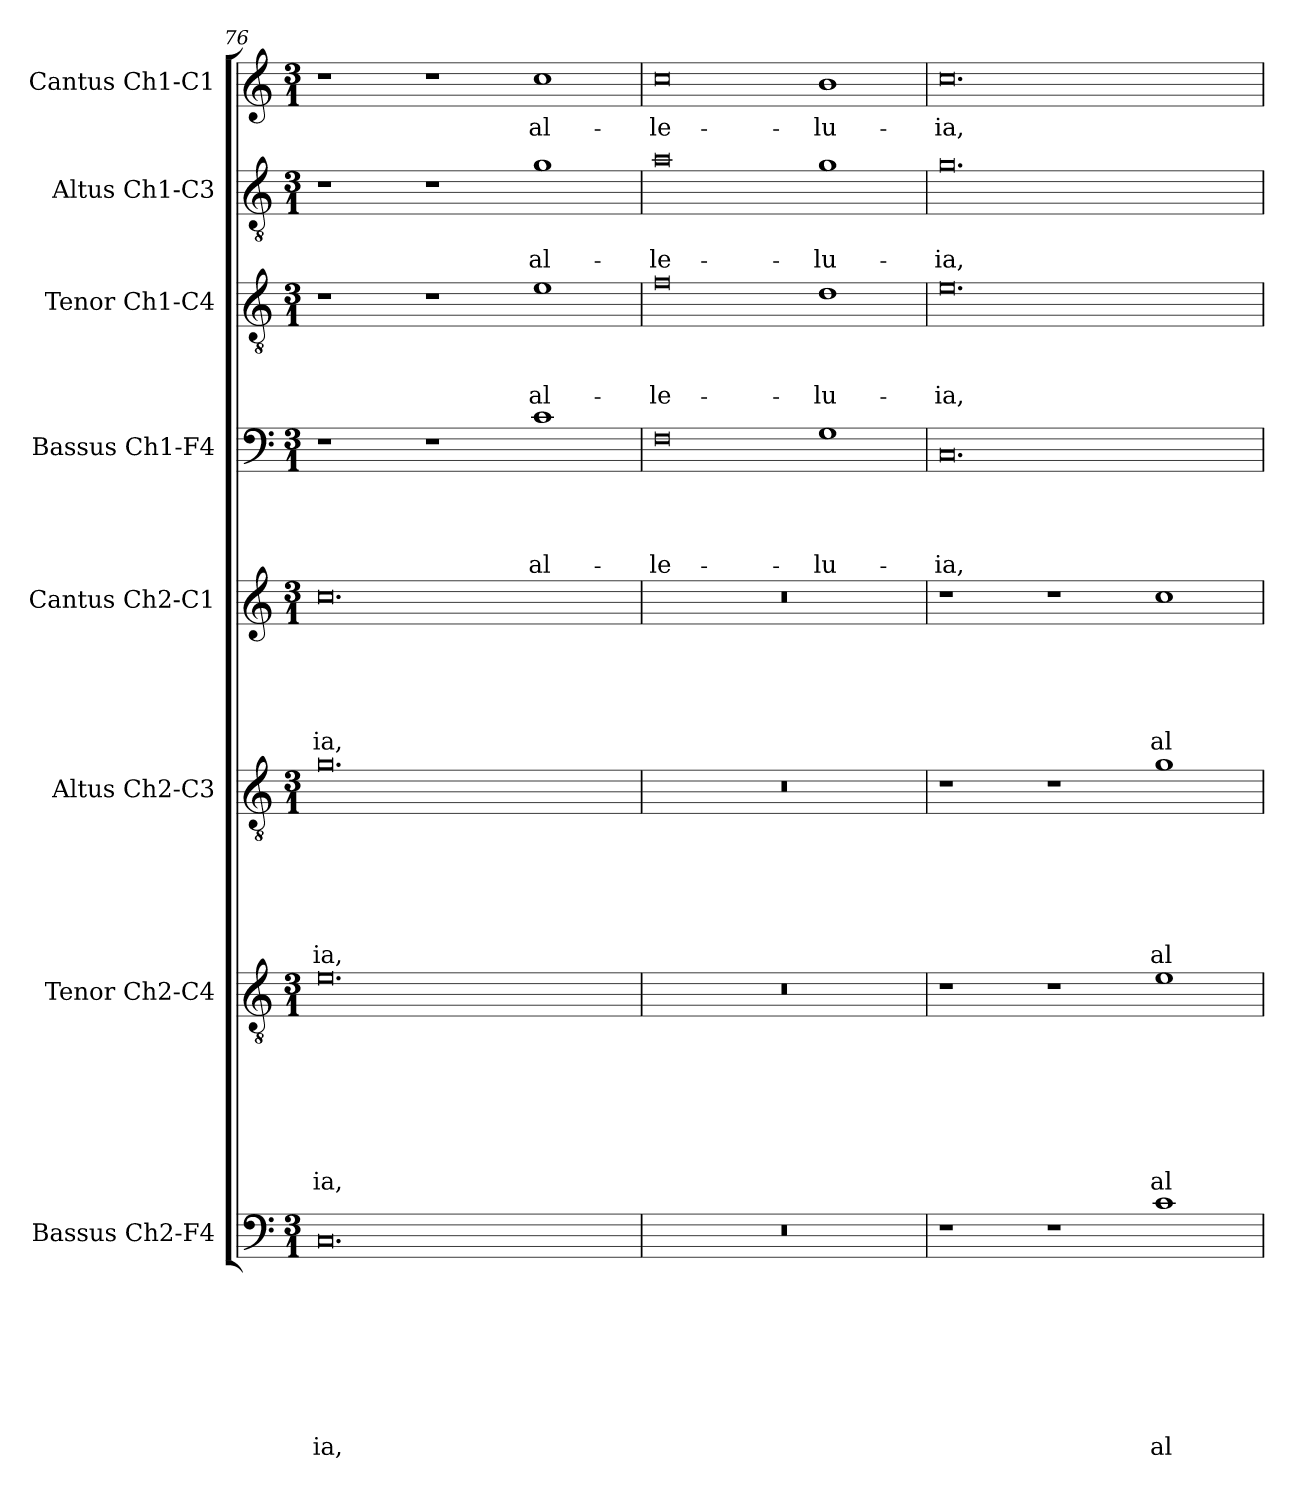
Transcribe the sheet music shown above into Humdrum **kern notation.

**kern	**text	**text	**text	**text	**text	**text	**text	**text	**kern	**text	**text	**text	**text	**text	**text	**text	**kern	**text	**text	**text	**text	**text	**text	**kern	**text	**text	**text	**text	**text	**kern	**text	**text	**text	**text	**kern	**text	**text	**text	**kern	**text	**text	**kern	**text
*part8	*part8	*part8	*part8	*part8	*part8	*part8	*part8	*part8	*part7	*part7	*part7	*part7	*part7	*part7	*part7	*part7	*part6	*part6	*part6	*part6	*part6	*part6	*part6	*part5	*part5	*part5	*part5	*part5	*part5	*part4	*part4	*part4	*part4	*part4	*part3	*part3	*part3	*part3	*part2	*part2	*part2	*part1	*part1
*staff8	*staff8	*staff8	*staff8	*staff8	*staff8	*staff8	*staff8	*staff8	*staff7	*staff7	*staff7	*staff7	*staff7	*staff7	*staff7	*staff7	*staff6	*staff6	*staff6	*staff6	*staff6	*staff6	*staff6	*staff5	*staff5	*staff5	*staff5	*staff5	*staff5	*staff4	*staff4	*staff4	*staff4	*staff4	*staff3	*staff3	*staff3	*staff3	*staff2	*staff2	*staff2	*staff1	*staff1
*I"Bassus Ch2-F4	*	*	*	*	*	*	*	*	*I"Tenor Ch2-C4	*	*	*	*	*	*	*	*I"Altus Ch2-C3	*	*	*	*	*	*	*I"Cantus Ch2-C1	*	*	*	*	*	*I"Bassus Ch1-F4	*	*	*	*	*I"Tenor Ch1-C4	*	*	*	*I"Altus Ch1-C3	*	*	*I"Cantus Ch1-C1	*
*I'B2	*	*	*	*	*	*	*	*	*I'T2	*	*	*	*	*	*	*	*I'A2	*	*	*	*	*	*	*I'C2	*	*	*	*	*	*I'B	*	*	*	*	*I'T	*	*	*	*I'A	*	*	*I'C	*
!!LO:LB:g=z
*clefF4	*	*	*	*	*	*	*	*	*clefGv2	*	*	*	*	*	*	*	*clefGv2	*	*	*	*	*	*	*clefG2	*	*	*	*	*	*clefF4	*	*	*	*	*clefGv2	*	*	*	*clefGv2	*	*	*clefG2	*
*k[]	*	*	*	*	*	*	*	*	*k[]	*	*	*	*	*	*	*	*k[]	*	*	*	*	*	*	*k[]	*	*	*	*	*	*k[]	*	*	*	*	*k[]	*	*	*	*k[]	*	*	*k[]	*
*C:	*	*	*	*	*	*	*	*	*C:	*	*	*	*	*	*	*	*C:	*	*	*	*	*	*	*C:	*	*	*	*	*	*C:	*	*	*	*	*C:	*	*	*	*C:	*	*	*C:	*
*M3/1	*	*	*	*	*	*	*	*	*M3/1	*	*	*	*	*	*	*	*M3/1	*	*	*	*	*	*	*M3/1	*	*	*	*	*	*M3/1	*	*	*	*	*M3/1	*	*	*	*M3/1	*	*	*M3/1	*
=76	=76	=76	=76	=76	=76	=76	=76	=76	=76	=76	=76	=76	=76	=76	=76	=76	=76	=76	=76	=76	=76	=76	=76	=76	=76	=76	=76	=76	=76	=76	=76	=76	=76	=76	=76	=76	=76	=76	=76	=76	=76	=76	=76
!	!	!	!	!	!	!	!	!LO:LY:b	!	!	!	!	!	!	!	!LO:LY:b	!	!	!	!	!	!	!LO:LY:b	!	!	!	!	!	!LO:LY:b	!	!	!	!	!	!	!	!	!	!	!	!	!	!
0.C	.	.	.	.	.	.	.	-ia,	0.e	.	.	.	.	.	.	-ia,	0.g	.	.	.	.	.	-ia,	0.cc	.	.	.	.	-ia,	1r	.	.	.	.	1r	.	.	.	1r	.	.	1r	.
.	.	.	.	.	.	.	.	.	.	.	.	.	.	.	.	.	.	.	.	.	.	.	.	.	.	.	.	.	.	1r	.	.	.	.	1r	.	.	.	1r	.	.	1r	.
!	!	!	!	!	!	!	!	!	!	!	!	!	!	!	!	!	!	!	!	!	!	!	!	!	!	!	!	!	!	!	!	!	!	!LO:LY:b	!	!	!	!LO:LY:b	!	!	!LO:LY:b	!	!LO:LY:b
.	.	.	.	.	.	.	.	.	.	.	.	.	.	.	.	.	.	.	.	.	.	.	.	.	.	.	.	.	.	1c	.	.	.	al-	1e	.	.	al-	1g	.	al-	1cc	al-
=77	=77	=77	=77	=77	=77	=77	=77	=77	=77	=77	=77	=77	=77	=77	=77	=77	=77	=77	=77	=77	=77	=77	=77	=77	=77	=77	=77	=77	=77	=77	=77	=77	=77	=77	=77	=77	=77	=77	=77	=77	=77	=77	=77
!	!	!	!	!	!	!	!	!	!	!	!	!	!	!	!	!	!	!	!	!	!	!	!	!	!	!	!	!	!	!	!	!	!	!LO:LY:b	!	!	!	!LO:LY:b	!	!	!LO:LY:b	!	!LO:LY:b
0.r	.	.	.	.	.	.	.	.	0.r	.	.	.	.	.	.	.	0.r	.	.	.	.	.	.	0.r	.	.	.	.	.	0F	.	.	.	-le-	0f	.	.	-le-	0a	.	-le-	0cc	-le-
!	!	!	!	!	!	!	!	!	!	!	!	!	!	!	!	!	!	!	!	!	!	!	!	!	!	!	!	!	!	!	!	!	!	!LO:LY:b	!	!	!	!LO:LY:b	!	!	!LO:LY:b	!	!LO:LY:b
.	.	.	.	.	.	.	.	.	.	.	.	.	.	.	.	.	.	.	.	.	.	.	.	.	.	.	.	.	.	1G	.	.	.	-lu-	1d	.	.	-lu-	1g	.	-lu-	1b	-lu-
=78	=78	=78	=78	=78	=78	=78	=78	=78	=78	=78	=78	=78	=78	=78	=78	=78	=78	=78	=78	=78	=78	=78	=78	=78	=78	=78	=78	=78	=78	=78	=78	=78	=78	=78	=78	=78	=78	=78	=78	=78	=78	=78	=78
!	!	!	!	!	!	!	!	!	!	!	!	!	!	!	!	!	!	!	!	!	!	!	!	!	!	!	!	!	!	!	!	!	!	!LO:LY:b	!	!	!	!LO:LY:b	!	!	!LO:LY:b	!	!LO:LY:b
1r	.	.	.	.	.	.	.	.	1r	.	.	.	.	.	.	.	1r	.	.	.	.	.	.	1r	.	.	.	.	.	0.C	.	.	.	-ia,	0.e	.	.	-ia,	0.g	.	-ia,	0.cc	-ia,
1r	.	.	.	.	.	.	.	.	1r	.	.	.	.	.	.	.	1r	.	.	.	.	.	.	1r	.	.	.	.	.	.	.	.	.	.	.	.	.	.	.	.	.	.	.
!	!	!	!	!	!	!	!	!LO:LY:b	!	!	!	!	!	!	!	!LO:LY:b	!	!	!	!	!	!	!LO:LY:b	!	!	!	!	!	!LO:LY:b	!	!	!	!	!	!	!	!	!	!	!	!	!	!
1c	.	.	.	.	.	.	.	al-	1e	.	.	.	.	.	.	al-	1g	.	.	.	.	.	al-	1cc	.	.	.	.	al-	.	.	.	.	.	.	.	.	.	.	.	.	.	.
=	=	=	=	=	=	=	=	=	=	=	=	=	=	=	=	=	=	=	=	=	=	=	=	=	=	=	=	=	=	=	=	=	=	=	=	=	=	=	=	=	=	=	=
*-	*-	*-	*-	*-	*-	*-	*-	*-	*-	*-	*-	*-	*-	*-	*-	*-	*-	*-	*-	*-	*-	*-	*-	*-	*-	*-	*-	*-	*-	*-	*-	*-	*-	*-	*-	*-	*-	*-	*-	*-	*-	*-	*-
